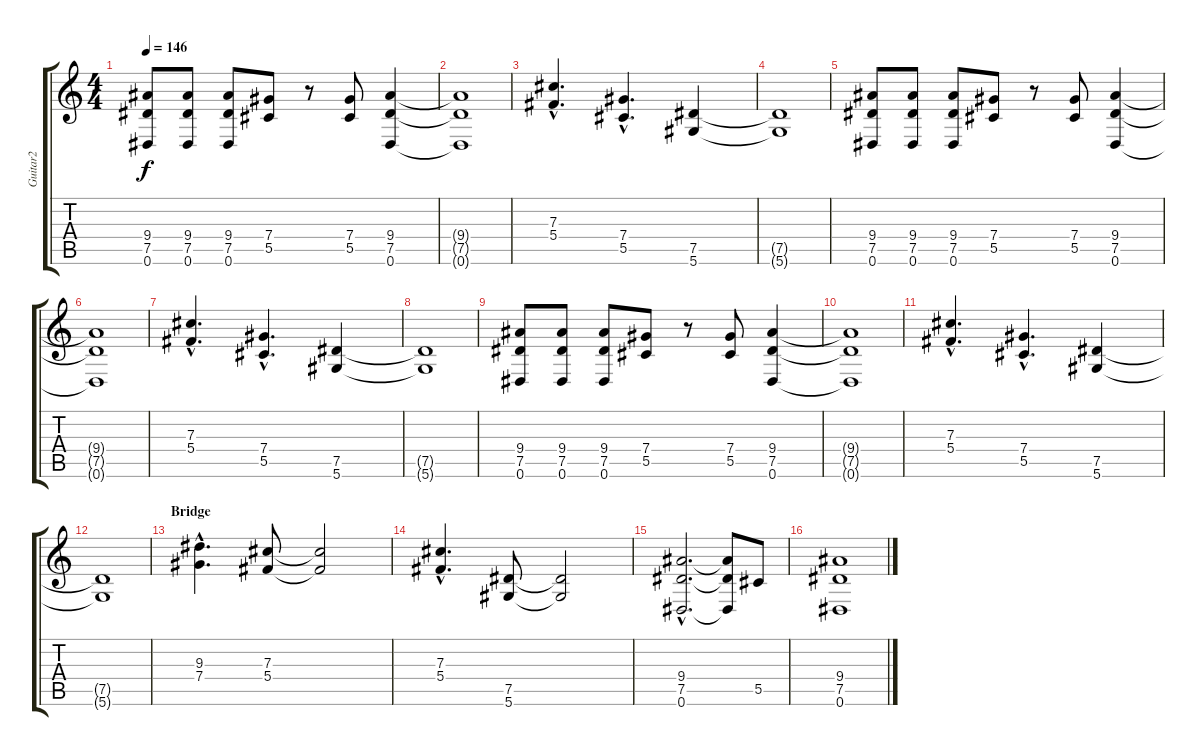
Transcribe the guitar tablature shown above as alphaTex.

\track ("Guitar2" "Guitar2") {instrument distortionguitar}
\staff {score tabs}
\tuning (Eb4 Bb3 Gb3 Db3 Ab2 Eb2) {hide}
\ts (4 4)
\tempo 146
\clef g2
\ks c
(9.4 7.5 0.6).8{dy f} (9.4 7.5 0.6).8 (9.4 7.5 0.6).8 (7.4 5.5).8 r.8 (7.4 5.5).8 (9.4 7.5 0.6).4 |
(9.4{t} 7.5{t} 0.6{t}).1 |
(7.3{hac} 5.4{hac}).4{d} (7.4{hac} 5.5{hac}).4{d} (7.5 5.6).4 |
(7.5{t} 5.6{t}).1 |
(9.4 7.5 0.6).8 (9.4 7.5 0.6).8 (9.4 7.5 0.6).8 (7.4 5.5).8 r.8 (7.4 5.5).8 (9.4 7.5 0.6).4 |
(9.4{t} 7.5{t} 0.6{t}).1 |
(7.3{hac} 5.4{hac}).4{d} (7.4{hac} 5.5{hac}).4{d} (7.5 5.6).4 |
(7.5{t} 5.6{t}).1 |
(9.4 7.5 0.6).8 (9.4 7.5 0.6).8 (9.4 7.5 0.6).8 (7.4 5.5).8 r.8 (7.4 5.5).8 (9.4 7.5 0.6).4 |
(9.4{t} 7.5{t} 0.6{t}).1 |
(7.3{hac} 5.4{hac}).4{d} (7.4{hac} 5.5{hac}).4{d} (7.5 5.6).4 |
(7.5{t} 5.6{t}).1 |
\section ("" "Bridge")
(9.3{hac} 7.4{hac}).4{d} (7.3 5.4).8 (7.3{t} 5.4{t}).2 |
(7.3{hac} 5.4{hac}).4{d} (7.5 5.6).8 (7.5{t} 5.6{t}).2 |
(9.4{hac} 7.5{hac} 0.6{hac}).2{d} (9.4{t} 7.5{t} 0.6{t}).8 5.5.8 |
(9.4 7.5 0.6).1
